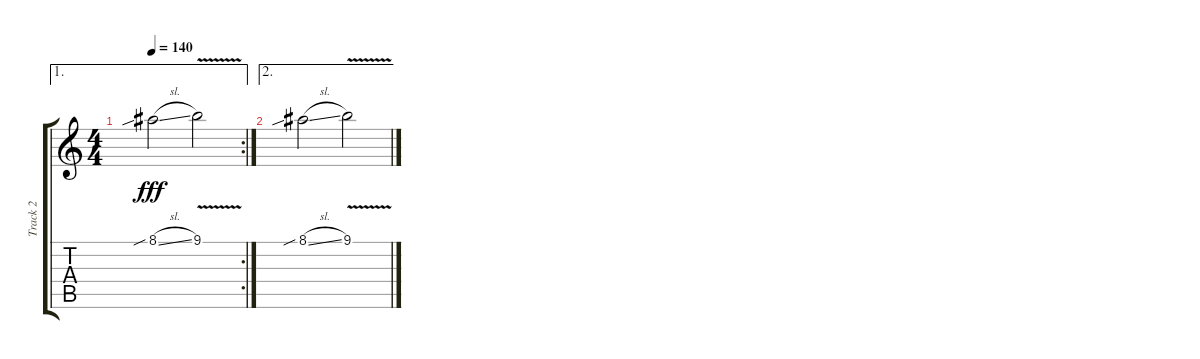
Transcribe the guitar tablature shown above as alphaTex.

\track ("Track 2" "Track 2") {instrument distortionguitar}
\staff {score tabs}
\tuning (D4 A3 F3 C3 G2 C2) {hide}
\ae 1
\rc 2
\ts (4 4)
\tempo 140
\clef g2
\ks c
8.1{sib sl}.2{dy fff} 9.1{v}.2 |
\ae 2
8.1{sib sl}.2 9.1{v}.2
